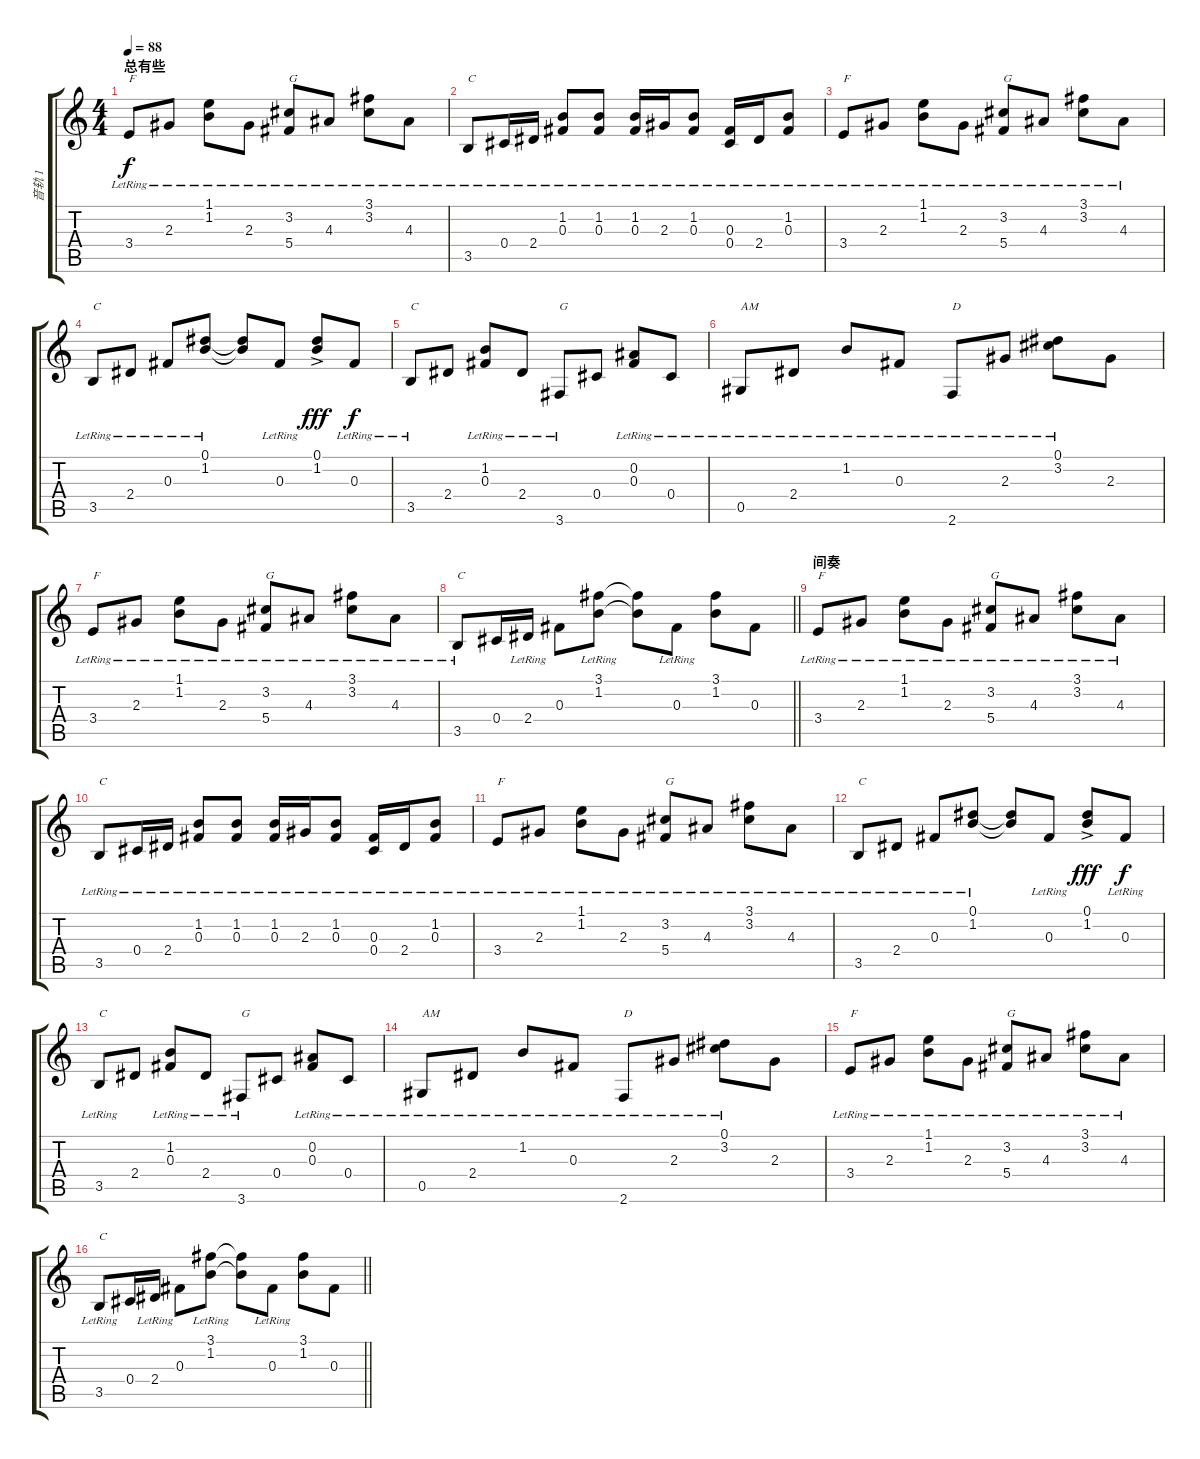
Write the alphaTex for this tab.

\track ("音轨 1" "音轨 1") {instrument acousticguitarnylon}
\staff {score tabs}
\tuning (Eb4 Bb3 Gb3 Db3 Ab2 Eb2) {hide}
\ts (4 4)
\section ("" "总有些")
\tempo 88
\clef g2
\ks c
3.4{lr}.8{txt "F" dy f} 2.3{lr}.8 (1.1{lr} 1.2{lr}).8 2.3{lr}.8 (3.2{lr} 5.4{lr}).8{txt "G"} 4.3{lr}.8 (3.1{lr} 3.2{lr}).8 4.3{lr}.8 |
3.5{lr}.8{txt "C"} 0.4{lr}.16 2.4{lr}.16 (1.2{lr} 0.3{lr}).8 (1.2{lr} 0.3{lr}).8 (1.2{lr} 0.3{lr}).16 2.3{lr}.16 (1.2{lr} 0.3{lr}).8 (0.3{lr} 0.4{lr}).16 2.4{lr}.16 (1.2{lr} 0.3{lr}).8 |
3.4{lr}.8{txt "F"} 2.3{lr}.8 (1.1{lr} 1.2{lr}).8 2.3{lr}.8 (3.2{lr} 5.4{lr}).8{txt "G"} 4.3{lr}.8 (3.1{lr} 3.2{lr}).8 4.3{lr}.8 |
3.5{lr}.8{txt "C"} 2.4{lr}.8 0.3{lr}.8 (0.1{lr} 1.2{lr}).8 (0.1{t} 1.2{t}).8 0.3{lr}.8 (0.1{ac} 1.2{ac}).8{dy fff} 0.3{lr}.8{dy f} |
3.5{lr}.8{txt "C"} 2.4.8 (1.2{lr} 0.3{lr}).8 2.4{lr}.8 3.6{lr}.8{txt "G"} 0.4.8 (0.2{lr} 0.3{lr}).8 0.4{lr}.8 |
0.5{lr}.8{txt "AM"} 2.4{lr}.8 1.2{lr}.8 0.3{lr}.8 2.6{lr}.8{txt "D"} 2.3{lr}.8 (0.1 3.2{lr}).8 2.3.8 |
3.4{lr}.8{txt "F"} 2.3{lr}.8 (1.1{lr} 1.2{lr}).8 2.3{lr}.8 (3.2{lr} 5.4{lr}).8{txt "G"} 4.3{lr}.8 (3.1{lr} 3.2{lr}).8 4.3{lr}.8 |
\barLineRight lightlight
3.5{lr}.8{txt "C"} 0.4.16 2.4{lr}.16 0.3.8 (3.1{lr} 1.2{lr}).8 (3.1{t} 1.2{t}).8 0.3{lr}.8 (3.1 1.2).8 0.3.8 |
\section ("" "间奏")
3.4{lr}.8{txt "F"} 2.3{lr}.8 (1.1{lr} 1.2{lr}).8 2.3{lr}.8 (3.2{lr} 5.4{lr}).8{txt "G"} 4.3{lr}.8 (3.1{lr} 3.2{lr}).8 4.3{lr}.8 |
3.5{lr}.8{txt "C"} 0.4{lr}.16 2.4{lr}.16 (1.2{lr} 0.3{lr}).8 (1.2{lr} 0.3{lr}).8 (1.2{lr} 0.3{lr}).16 2.3{lr}.16 (1.2{lr} 0.3{lr}).8 (0.3{lr} 0.4{lr}).16 2.4{lr}.16 (1.2{lr} 0.3{lr}).8 |
3.4{lr}.8{txt "F"} 2.3{lr}.8 (1.1{lr} 1.2{lr}).8 2.3{lr}.8 (3.2{lr} 5.4{lr}).8{txt "G"} 4.3{lr}.8 (3.1{lr} 3.2{lr}).8 4.3{lr}.8 |
3.5{lr}.8{txt "C"} 2.4{lr}.8 0.3{lr}.8 (0.1{lr} 1.2{lr}).8 (0.1{t} 1.2{t}).8 0.3{lr}.8 (0.1{ac} 1.2{ac}).8{dy fff} 0.3{lr}.8{dy f} |
3.5{lr}.8{txt "C"} 2.4.8 (1.2{lr} 0.3{lr}).8 2.4{lr}.8 3.6{lr}.8{txt "G"} 0.4.8 (0.2{lr} 0.3{lr}).8 0.4{lr}.8 |
0.5{lr}.8{txt "AM"} 2.4{lr}.8 1.2{lr}.8 0.3{lr}.8 2.6{lr}.8{txt "D"} 2.3{lr}.8 (0.1 3.2{lr}).8 2.3.8 |
3.4{lr}.8{txt "F"} 2.3{lr}.8 (1.1{lr} 1.2{lr}).8 2.3{lr}.8 (3.2{lr} 5.4{lr}).8{txt "G"} 4.3{lr}.8 (3.1{lr} 3.2{lr}).8 4.3{lr}.8 |
\barLineRight lightlight
3.5{lr}.8{txt "C"} 0.4.16 2.4{lr}.16 0.3.8 (3.1{lr} 1.2{lr}).8 (3.1{t} 1.2{t}).8 0.3{lr}.8 (3.1 1.2).8 0.3.8
